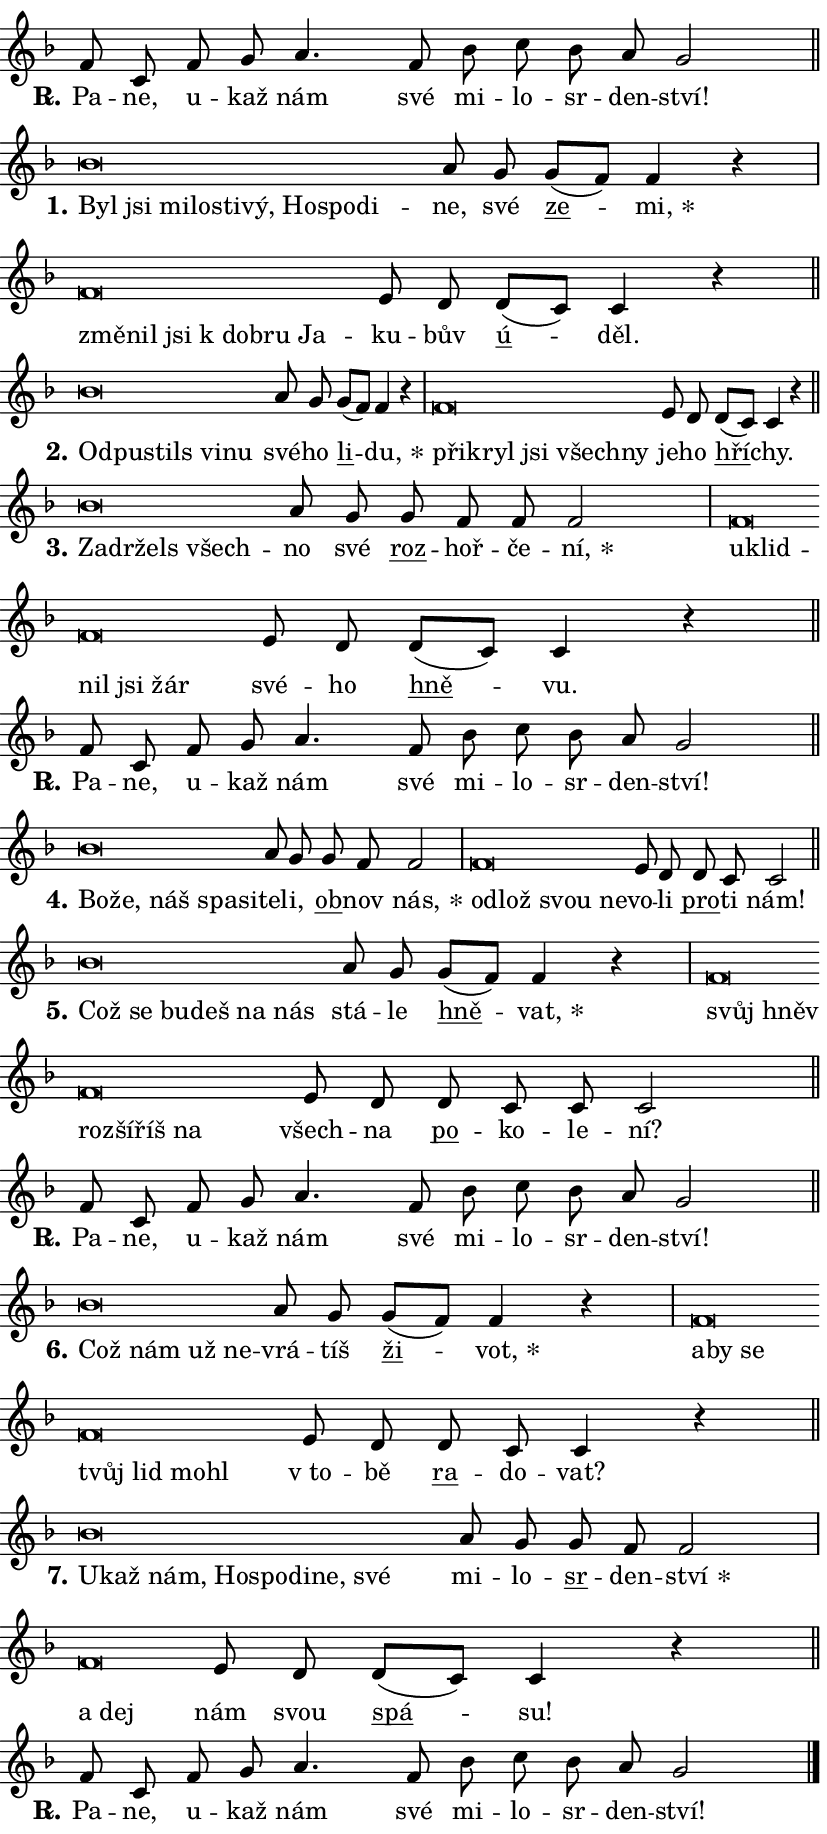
\version "2.24.0"
\header { tagline = "" }
\paper {
  indent = 0\cm
  top-margin = 0\cm
  right-margin = 0.13\cm % to fit lyric hyphens
  bottom-margin = 0\cm
  left-margin = 0\cm
  paper-width = 14\cm
  page-breaking = #ly:one-page-breaking
  system-system-spacing.basic-distance = #11
  score-system-spacing.basic-distance = #11
  ragged-last = ##f
}


%% Author: Thomas Morley
%% https://lists.gnu.org/archive/html/lilypond-user/2020-05/msg00002.html
#(define (line-position grob)
"Returns position of @var[grob} in current system:
   @code{'start}, if at first time-step
   @code{'end}, if at last time-step
   @code{'middle} otherwise
"
  (let* ((col (ly:item-get-column grob))
         (ln (ly:grob-object col 'left-neighbor))
         (rn (ly:grob-object col 'right-neighbor))
         (col-to-check-left (if (ly:grob? ln) ln col))
         (col-to-check-right (if (ly:grob? rn) rn col))
         (break-dir-left
           (and
             (ly:grob-property col-to-check-left 'non-musical #f)
             (ly:item-break-dir col-to-check-left)))
         (break-dir-right
           (and
             (ly:grob-property col-to-check-right 'non-musical #f)
             (ly:item-break-dir col-to-check-right))))
        (cond ((eqv? 1 break-dir-left) 'start)
              ((eqv? -1 break-dir-right) 'end)
              (else 'middle))))

#(define (tranparent-at-line-position vctor)
  (lambda (grob)
  "Relying on @code{line-position} select the relevant enry from @var{vctor}.
Used to determine transparency,"
    (case (line-position grob)
      ((end) (not (vector-ref vctor 0)))
      ((middle) (not (vector-ref vctor 1)))
      ((start) (not (vector-ref vctor 2))))))

noteHeadBreakVisibility =
#(define-music-function (break-visibility)(vector?)
"Makes @code{NoteHead}s transparent relying on @var{break-visibility}"
#{
  \override NoteHead.transparent =
    #(tranparent-at-line-position break-visibility)
#})

#(define delete-ledgers-for-transparent-note-heads
  (lambda (grob)
    "Reads whether a @code{NoteHead} is transparent.
If so this @code{NoteHead} is removed from @code{'note-heads} from
@var{grob}, which is supposed to be @code{LedgerLineSpanner}.
As a result ledgers are not printed for this @code{NoteHead}"
    (let* ((nhds-array (ly:grob-object grob 'note-heads))
           (nhds-list
             (if (ly:grob-array? nhds-array)
                 (ly:grob-array->list nhds-array)
                 '()))
           ;; Relies on the transparent-property being done before
           ;; Staff.LedgerLineSpanner.after-line-breaking is executed.
           ;; This is fragile ...
           (to-keep
             (remove
               (lambda (nhd)
                 (ly:grob-property nhd 'transparent #f))
               nhds-list)))
      ;; TODO find a better method to iterate over grob-arrays, similiar
      ;; to filter/remove etc for lists
      ;; For now rebuilt from scratch
      (set! (ly:grob-object grob 'note-heads)  '())
      (for-each
        (lambda (nhd)
          (ly:pointer-group-interface::add-grob grob 'note-heads nhd))
        to-keep))))

squashNotes = {
  \override NoteHead.X-extent = #'(-0.2 . 0.2)
  \override NoteHead.Y-extent = #'(-0.75 . 0)
  \override NoteHead.stencil =
    #(lambda (grob)
       (let ((pos (ly:grob-property grob 'staff-position)))
         (begin
           (if (< pos -7) (display "ERROR: Lower brevis then expected\n") (display ""))
           (if (<= pos -6) ly:text-interface::print ly:note-head::print))))
}
unSquashNotes = {
  \revert NoteHead.X-extent
  \revert NoteHead.Y-extent
  \revert NoteHead.stencil
}

hideNotes = \noteHeadBreakVisibility #begin-of-line-visible
unHideNotes = \noteHeadBreakVisibility #all-visible

% work-around for resetting accidentals
% https://lilypond.org/doc/v2.23/Documentation/notation/displaying-rhythms#unmetered-music
cadenzaMeasure = {
  \cadenzaOff
  \partial 1024 s1024
  \cadenzaOn
}

#(define-markup-command (accent layout props text) (markup?)
  "Underline accented syllable"
  (interpret-markup layout props
    #{\markup \override #'(offset . 4.3) \underline { #text }#}))

responsum = \markup \concat {
  "R" \hspace #-1.05 \path #0.1 #'((moveto 0 0.07) (lineto 0.9 0.8)) \hspace #0.05 "."
}

spaceSize = #0.6828661417322834 % exact space size for TeX Gyre Schola

\layout {
  \context {
    \Staff
    \remove "Time_signature_engraver"
    \override LedgerLineSpanner.after-line-breaking = #delete-ledgers-for-transparent-note-heads
  }
  \context {
    \Lyrics {
      \override LyricSpace.minimum-distance = \spaceSize
      \override LyricText.font-name = #"TeX Gyre Schola"
      \override LyricText.font-size = 1
      \override StanzaNumber.font-name = #"TeX Gyre Schola Bold"
      \override StanzaNumber.font-size = 1
    }
  }
  \context {
    \Score 
    \override NoteHead.text =
      #(lambda (grob) 
        (let ((pos (ly:grob-property grob 'staff-position)))
          #{\markup {
            \combine
              \halign #-0.55 \raise #(if (= pos -6) 0 0.5) \override #'(thickness . 2) \draw-line #'(3.2 . 0)
              \musicglyph "noteheads.sM1"
          }#}))
  }
}

% magnetic-lyrics.ily
%
%   written by
%     Jean Abou Samra <jean@abou-samra.fr>
%     Werner Lemberg <wl@gnu.org>
%
%   adapted by
%     Jiri Hon <jiri.hon@gmail.com>
%
% Version 2022-Apr-15

% https://www.mail-archive.com/lilypond-user@gnu.org/msg149350.html

#(define (Left_hyphen_pointer_engraver context)
   "Collect syllable-hyphen-syllable occurrences in lyrics and store
them in properties.  This engraver only looks to the left.  For
example, if the lyrics input is @code{foo -- bar}, it does the
following.

@itemize @bullet
@item
Set the @code{text} property of the @code{LyricHyphen} grob between
@q{foo} and @q{bar} to @code{foo}.

@item
Set the @code{left-hyphen} property of the @code{LyricText} grob with
text @q{foo} to the @code{LyricHyphen} grob between @q{foo} and
@q{bar}.
@end itemize

Use this auxiliary engraver in combination with the
@code{lyric-@/text::@/apply-@/magnetic-@/offset!} hook."
   (let ((hyphen #f)
         (text #f))
     (make-engraver
      (acknowledgers
       ((lyric-syllable-interface engraver grob source-engraver)
        (set! text grob)))
      (end-acknowledgers
       ((lyric-hyphen-interface engraver grob source-engraver)
        ;(when (not (grob::has-interface grob 'lyric-space-interface))
          (set! hyphen grob)));)
      ((stop-translation-timestep engraver)
       (when (and text hyphen)
         (ly:grob-set-object! text 'left-hyphen hyphen))
       (set! text #f)
       (set! hyphen #f)))))

#(define (lyric-text::apply-magnetic-offset! grob)
   "If the space between two syllables is less than the value in
property @code{LyricText@/.details@/.squash-threshold}, move the right
syllable to the left so that it gets concatenated with the left
syllable.

Use this function as a hook for
@code{LyricText@/.after-@/line-@/breaking} if the
@code{Left_@/hyphen_@/pointer_@/engraver} is active."
   (let ((hyphen (ly:grob-object grob 'left-hyphen #f)))
     (when hyphen
       (let ((left-text (ly:spanner-bound hyphen LEFT)))
         (when (grob::has-interface left-text 'lyric-syllable-interface)
           (let* ((common (ly:grob-common-refpoint grob left-text X))
                  (this-x-ext (ly:grob-extent grob common X))
                  (left-x-ext
                   (begin
                     ;; Trigger magnetism for left-text.
                     (ly:grob-property left-text 'after-line-breaking)
                     (ly:grob-extent left-text common X)))
                  ;; `delta` is the gap width between two syllables.
                  (delta (- (interval-start this-x-ext)
                            (interval-end left-x-ext)))
                  (details (ly:grob-property grob 'details))
                  (threshold (assoc-get 'squash-threshold details 0.2)))
             (when (< delta threshold)
               (let* (;; We have to manipulate the input text so that
                      ;; ligatures crossing syllable boundaries are not
                      ;; disabled.  For languages based on the Latin
                      ;; script this is essentially a beautification.
                      ;; However, for non-Western scripts it can be a
                      ;; necessity.
                      (lt (ly:grob-property left-text 'text))
                      (rt (ly:grob-property grob 'text))
                      (is-space (grob::has-interface hyphen 'lyric-space-interface))
                      (space (if is-space " " ""))
                      (extra-delta (if is-space spaceSize 0))
                      ;; Append new syllable.
                      (ltrt-space (if (and (string? lt) (string? rt))
                                (string-append lt space rt)
                                (make-concat-markup (list lt space rt))))
                      ;; Right-align `ltrt` to the right side.
                      (ltrt-space-markup (grob-interpret-markup
                               grob
                               (make-translate-markup
                                (cons (interval-length this-x-ext) 0)
                                (make-right-align-markup ltrt-space)))))
                 (begin
                   ;; Don't print `left-text`.
                   (ly:grob-set-property! left-text 'stencil #f)
                   ;; Set text and stencil (which holds all collected
                   ;; syllables so far) and shift it to the left.
                   (ly:grob-set-property! grob 'text ltrt-space)
                   (ly:grob-set-property! grob 'stencil ltrt-space-markup)
                   (ly:grob-translate-axis! grob (- (- delta extra-delta)) X))))))))))


#(define (lyric-hyphen::displace-bounds-first grob)
   ;; Make very sure this callback isn't triggered too early.
   (let ((left (ly:spanner-bound grob LEFT))
         (right (ly:spanner-bound grob RIGHT)))
     (ly:grob-property left 'after-line-breaking)
     (ly:grob-property right 'after-line-breaking)
     (ly:lyric-hyphen::print grob)))

squashThreshold = #0.4

\layout {
  \context {
    \Lyrics
    \consists #Left_hyphen_pointer_engraver
    \override LyricText.after-line-breaking =
      #lyric-text::apply-magnetic-offset!
    \override LyricHyphen.stencil = #lyric-hyphen::displace-bounds-first
    \override LyricText.details.squash-threshold = \squashThreshold
    \override LyricHyphen.minimum-distance = 0
    \override LyricHyphen.minimum-length = \squashThreshold
  }
}

squashText = \override LyricText.details.squash-threshold = 9999
unSquashText = \override LyricText.details.squash-threshold = \squashThreshold

leftText = \override LyricText.self-alignment-X = #LEFT
unLeftText = \revert LyricText.self-alignment-X

starOffset = #(lambda (grob) 
                (let ((x_offset (ly:self-alignment-interface::aligned-on-x-parent grob)))
                  (if (= x_offset 0) 0 (+ x_offset 1.2))))

star = #(define-music-function (syllable)(string?)
"Append star separator at the end of a syllable"
#{
  \once \override LyricText.X-offset = #starOffset
  \lyricmode { \markup {
    #syllable
    \override #'((font-name . "TeX Gyre Schola Bold")) \hspace #0.2 \lower #0.65 \larger "*"
  } }
#})

starAccent = #(define-music-function (syllable)(string?)
"Append star separator at the end of a syllable and make accent"
#{
  \once \override LyricText.X-offset = #starOffset
  \lyricmode { \markup {
    \accent #syllable
    \override #'((font-name . "TeX Gyre Schola Bold")) \hspace #0.2 \lower #0.65 \larger "*"
  } }
#})

breath = #(define-music-function (syllable)(string?)
"Append breathing indicator at the end of a syllable"
#{
  \lyricmode { \markup { #syllable "+" } }
#})

optionalBreath = #(define-music-function (syllable)(string?)
"Append optional breathing indicator at the end of a syllable"
#{
  \lyricmode { \markup { #syllable "(+)" } }
#})


\score {
    <<
        \new Voice = "melody" { \cadenzaOn \key f \major \relative { f'8 c f g a4. f8 \bar "" bes c bes a g2 \cadenzaMeasure \bar "||" \break } }
        \new Lyrics \lyricsto "melody" { \lyricmode { \set stanza = \responsum
Pa -- ne, u -- kaž nám své mi -- lo -- sr -- den -- ství! } }
    >>
    \layout {}
}

\score {
    <<
        \new Voice = "melody" { \cadenzaOn \key f \major \relative { \squashNotes bes'\breve*1/16 \hideNotes \breve*1/16 \bar "" \breve*1/16 \bar "" \breve*1/16 \bar "" \breve*1/16 \bar "" \breve*1/16 \bar "" \breve*1/16 \bar "" \breve*1/16 \breve*1/16 \bar "" \unHideNotes \unSquashNotes a8 g \bar "" g[( f)] f4 r \cadenzaMeasure \bar "|" \squashNotes f\breve*1/16 \hideNotes \breve*1/16 \bar "" \breve*1/16 \bar "" \breve*1/16 \bar "" \breve*1/16 \breve*1/16 \bar "" \unHideNotes \unSquashNotes e8 d \bar "" d[( c)] c4 r \cadenzaMeasure \bar "||" \break } }
        \new Lyrics \lyricsto "melody" { \lyricmode { \set stanza = "1."
\leftText Byl \squashText jsi mi -- lo -- sti -- vý, Ho -- spo -- di -- \unLeftText \unSquashText ne, své \markup \accent ze -- \star mi, \leftText změ -- \squashText nil jsi "k dob" -- ru Ja -- \unLeftText \unSquashText ku -- bův \markup \accent ú -- děl. } }
    >>
    \layout {}
}

\score {
    <<
        \new Voice = "melody" { \cadenzaOn \key f \major \relative { \squashNotes bes'\breve*1/16 \hideNotes \breve*1/16 \bar "" \breve*1/16 \bar "" \breve*1/16 \breve*1/16 \bar "" \unHideNotes \unSquashNotes a8 g \bar "" g[( f)] f4 r \cadenzaMeasure \bar "|" \squashNotes f\breve*1/16 \hideNotes \breve*1/16 \bar "" \breve*1/16 \bar "" \breve*1/16 \breve*1/16 \bar "" \unHideNotes \unSquashNotes e8 d \bar "" d[( c)] c4 r \cadenzaMeasure \bar "||" \break } }
        \new Lyrics \lyricsto "melody" { \lyricmode { \set stanza = "2."
\leftText Od -- \squashText pu -- stils vi -- nu \unLeftText \unSquashText své -- ho \markup \accent li -- \star du, \leftText při -- \squashText kryl jsi všech -- ny \unLeftText \unSquashText je -- ho \markup \accent hří -- chy. } }
    >>
    \layout {}
}

\score {
    <<
        \new Voice = "melody" { \cadenzaOn \key f \major \relative { \squashNotes bes'\breve*1/16 \hideNotes \breve*1/16 \bar "" \breve*1/16 \breve*1/16 \bar "" \unHideNotes \unSquashNotes a8 g \bar "" g f f f2 \cadenzaMeasure \bar "|" \squashNotes f\breve*1/16 \hideNotes \breve*1/16 \bar "" \breve*1/16 \bar "" \breve*1/16 \breve*1/16 \bar "" \unHideNotes \unSquashNotes e8 d \bar "" d[( c)] c4 r \cadenzaMeasure \bar "||" \break } }
        \new Lyrics \lyricsto "melody" { \lyricmode { \set stanza = "3."
\leftText Za -- \squashText dr -- žels všech -- \unLeftText \unSquashText no své \markup \accent roz -- hoř -- če -- \star ní, \leftText u -- \squashText klid -- nil jsi žár \unLeftText \unSquashText své -- ho \markup \accent hně -- vu. } }
    >>
    \layout {}
}

\score {
    <<
        \new Voice = "melody" { \cadenzaOn \key f \major \relative { f'8 c f g a4. f8 \bar "" bes c bes a g2 \cadenzaMeasure \bar "||" \break } }
        \new Lyrics \lyricsto "melody" { \lyricmode { \set stanza = \responsum
Pa -- ne, u -- kaž nám své mi -- lo -- sr -- den -- ství! } }
    >>
    \layout {}
}

\score {
    <<
        \new Voice = "melody" { \cadenzaOn \key f \major \relative { \squashNotes bes'\breve*1/16 \hideNotes \breve*1/16 \bar "" \breve*1/16 \bar "" \breve*1/16 \breve*1/16 \bar "" \unHideNotes \unSquashNotes a8 g \bar "" g f f2 \cadenzaMeasure \bar "|" \squashNotes f\breve*1/16 \hideNotes \breve*1/16 \bar "" \breve*1/16 \breve*1/16 \bar "" \unHideNotes \unSquashNotes e8 d \bar "" d c c2 \cadenzaMeasure \bar "||" \break } }
        \new Lyrics \lyricsto "melody" { \lyricmode { \set stanza = "4."
\leftText Bo -- \squashText že, náš spa -- si -- \unLeftText \unSquashText te -- li, \markup \accent ob -- nov \star nás, \leftText od -- \squashText lož svou ne -- \unLeftText \unSquashText vo -- li \markup \accent pro -- ti nám! } }
    >>
    \layout {}
}

\score {
    <<
        \new Voice = "melody" { \cadenzaOn \key f \major \relative { \squashNotes bes'\breve*1/16 \hideNotes \breve*1/16 \bar "" \breve*1/16 \bar "" \breve*1/16 \bar "" \breve*1/16 \breve*1/16 \bar "" \unHideNotes \unSquashNotes a8 g \bar "" g[( f)] f4 r \cadenzaMeasure \bar "|" \squashNotes f\breve*1/16 \hideNotes \breve*1/16 \bar "" \breve*1/16 \bar "" \breve*1/16 \bar "" \breve*1/16 \breve*1/16 \bar "" \unHideNotes \unSquashNotes e8 d \bar "" d c c c2 \cadenzaMeasure \bar "||" \break } }
        \new Lyrics \lyricsto "melody" { \lyricmode { \set stanza = "5."
\leftText Což \squashText se bu -- deš na nás \unLeftText \unSquashText stá -- le \markup \accent hně -- \star vat, \leftText svůj \squashText hněv roz -- ší -- říš na \unLeftText \unSquashText všech -- na \markup \accent po -- ko -- le -- ní? } }
    >>
    \layout {}
}

\score {
    <<
        \new Voice = "melody" { \cadenzaOn \key f \major \relative { f'8 c f g a4. f8 \bar "" bes c bes a g2 \cadenzaMeasure \bar "||" \break } }
        \new Lyrics \lyricsto "melody" { \lyricmode { \set stanza = \responsum
Pa -- ne, u -- kaž nám své mi -- lo -- sr -- den -- ství! } }
    >>
    \layout {}
}

\score {
    <<
        \new Voice = "melody" { \cadenzaOn \key f \major \relative { \squashNotes bes'\breve*1/16 \hideNotes \breve*1/16 \bar "" \breve*1/16 \breve*1/16 \bar "" \unHideNotes \unSquashNotes a8 g \bar "" g[( f)] f4 r \cadenzaMeasure \bar "|" \squashNotes f\breve*1/16 \hideNotes \breve*1/16 \bar "" \breve*1/16 \bar "" \breve*1/16 \bar "" \breve*1/16 \bar "" \breve*1/16 \breve*1/16 \bar "" \unHideNotes \unSquashNotes e8 d \bar "" d c c4 r \cadenzaMeasure \bar "||" \break } }
        \new Lyrics \lyricsto "melody" { \lyricmode { \set stanza = "6."
\leftText Což \squashText nám už ne -- \unLeftText \unSquashText vrá -- tíš \markup \accent ži -- \star vot, \leftText a -- \squashText by se tvůj lid mo -- hl \unLeftText \unSquashText "v to" -- bě \markup \accent ra -- do -- vat? } }
    >>
    \layout {}
}

\score {
    <<
        \new Voice = "melody" { \cadenzaOn \key f \major \relative { \squashNotes bes'\breve*1/16 \hideNotes \breve*1/16 \bar "" \breve*1/16 \bar "" \breve*1/16 \bar "" \breve*1/16 \bar "" \breve*1/16 \bar "" \breve*1/16 \breve*1/16 \bar "" \unHideNotes \unSquashNotes a8 g \bar "" g f f2 \cadenzaMeasure \bar "|" \squashNotes f\breve*1/16 \hideNotes \breve*1/16 \bar "" \unHideNotes \unSquashNotes e8 d \bar "" d[( c)] c4 r \cadenzaMeasure \bar "||" \break } }
        \new Lyrics \lyricsto "melody" { \lyricmode { \set stanza = "7."
\leftText U -- \squashText kaž nám, Ho -- spo -- di -- ne, své \unLeftText \unSquashText mi -- lo -- \markup \accent sr -- den -- \star ství \leftText a \squashText dej \unLeftText \unSquashText nám svou \markup \accent spá -- su! } }
    >>
    \layout {}
}

\score {
    <<
        \new Voice = "melody" { \cadenzaOn \key f \major \relative { f'8 c f g a4. f8 \bar "" bes c bes a g2 \cadenzaMeasure \bar "||" \break } \bar "|." }
        \new Lyrics \lyricsto "melody" { \lyricmode { \set stanza = \responsum
Pa -- ne, u -- kaž nám své mi -- lo -- sr -- den -- ství! } }
    >>
    \layout {}
}
